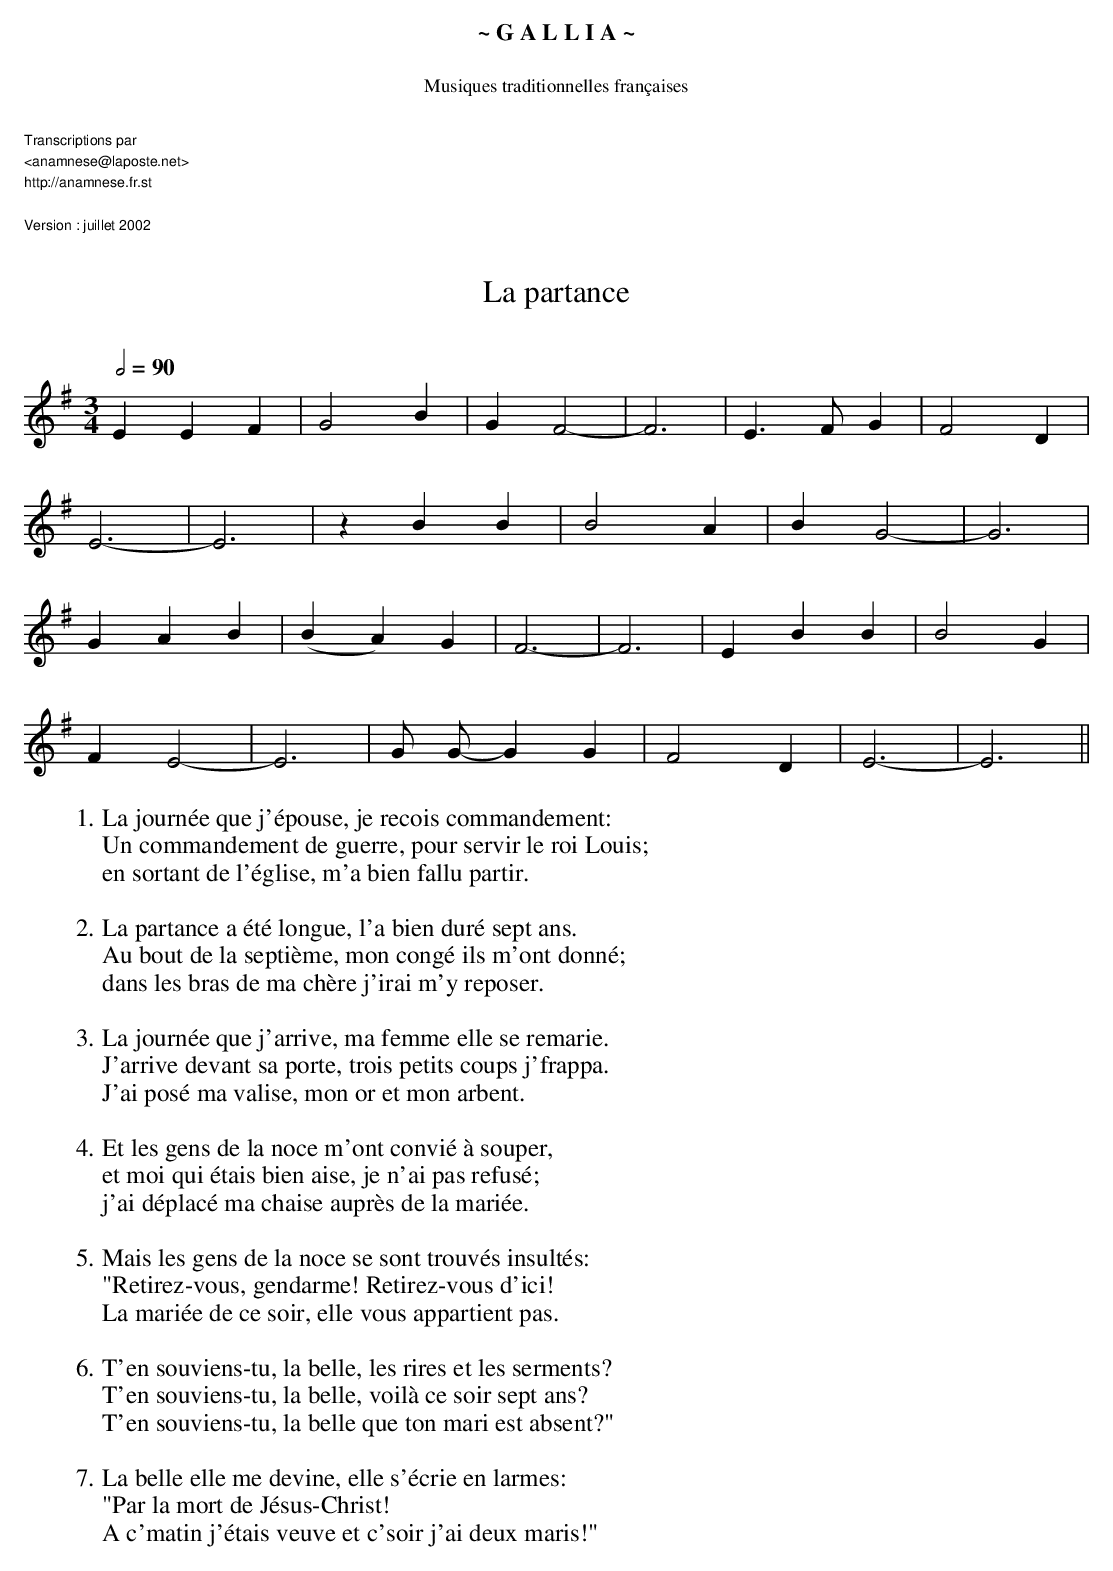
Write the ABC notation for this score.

X:1
T:La partance
C:
M:3/4
L:1/4
Q:1/2=90
K:G
EEF | G2B | GF2-|F3 | E>FG | F2D |
E3-|E3 | zBB | B2A | BG2-|G3 |
GAB | (BA)G | F3-|F3 | EBB | B2 G |
FE2-|E3 | G/ G/-G G | F2D | E3-|E3 ||
W:1. La journée que j'épouse, je recois commandement:
W:Un commandement de guerre, pour servir le roi Louis;
W:en sortant de l'église, m'a bien fallu partir.
W:
W:2. La partance a été longue, l'a bien duré sept ans.
W:Au bout de la septième, mon congé ils m'ont donné;
W:dans les bras de ma chère j'irai m'y reposer.
W:
W:3. La journée que j'arrive, ma femme elle se remarie.
W:J'arrive devant sa porte, trois petits coups j'frappa.
W:J'ai posé ma valise, mon or et mon arbent.
W:
W:4. Et les gens de la noce m'ont convié à souper,
W:et moi qui étais bien aise, je n'ai pas refusé;
W:j'ai déplacé ma chaise auprès de la mariée.
W:
W:5. Mais les gens de la noce se sont trouvés insultés:
W:"Retirez-vous, gendarme! Retirez-vous d'ici!
W:La mariée de ce soir, elle vous appartient pas.
W:
W:6. T'en souviens-tu, la belle, les rires et les serments?
W:T'en souviens-tu, la belle, voilà ce soir sept ans?
W:T'en souviens-tu, la belle que ton mari est absent?"
W:
W:7. La belle elle me devine, elle s'écrie en larmes:
W:"Par la mort de Jésus-Christ!
W:A c'matin j'étais veuve et c'soir j'ai deux maris!"
